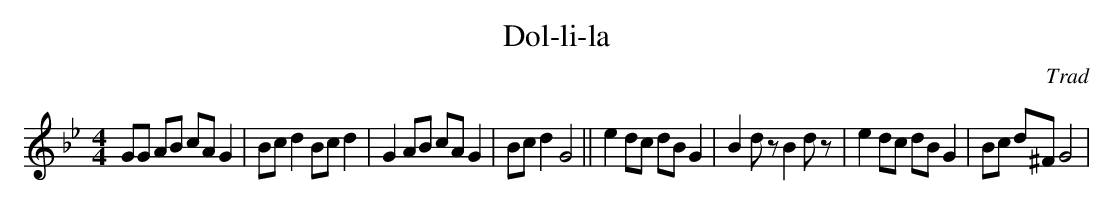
X:1
T:Dol-li-la
C:Trad
M:4/4
K:Bb
GG AB cA G2| Bc d2 Bc d2|G2 AB cA G2| Bc d2 G4|| e2 dc dB G2| B2 d z B2 d z| e2 dc dB G2| Bc d^F G4|
